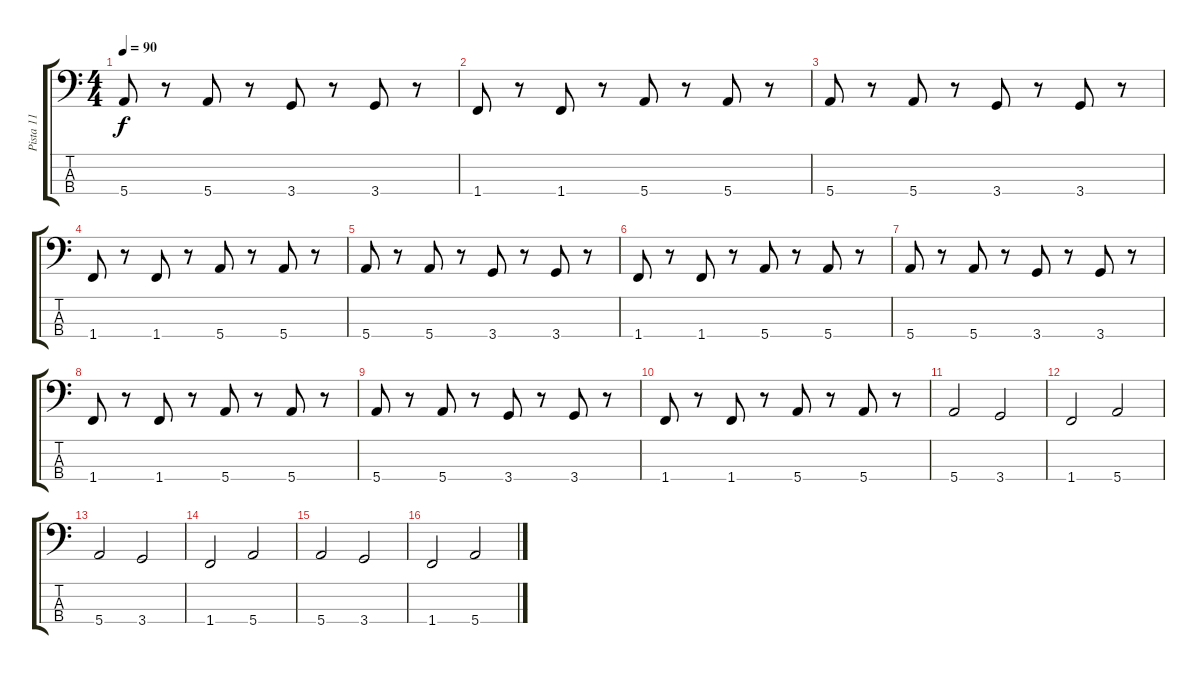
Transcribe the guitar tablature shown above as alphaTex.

\track ("Pista 11" "Pista 11") {instrument electricbassfinger}
\staff {score tabs}
\tuning (G2 D2 A1 E1) {hide}
\ts (4 4)
\tempo 90
\clef f4
\ks c
5.4.8{dy f} r.8 5.4.8 r.8 3.4.8 r.8 3.4.8 r.8 |
1.4.8 r.8 1.4.8 r.8 5.4.8 r.8 5.4.8 r.8 |
5.4.8 r.8 5.4.8 r.8 3.4.8 r.8 3.4.8 r.8 |
1.4.8 r.8 1.4.8 r.8 5.4.8 r.8 5.4.8 r.8 |
5.4.8 r.8 5.4.8 r.8 3.4.8 r.8 3.4.8 r.8 |
1.4.8 r.8 1.4.8 r.8 5.4.8 r.8 5.4.8 r.8 |
5.4.8 r.8 5.4.8 r.8 3.4.8 r.8 3.4.8 r.8 |
1.4.8 r.8 1.4.8 r.8 5.4.8 r.8 5.4.8 r.8 |
5.4.8 r.8 5.4.8 r.8 3.4.8 r.8 3.4.8 r.8 |
1.4.8 r.8 1.4.8 r.8 5.4.8 r.8 5.4.8 r.8 |
5.4.2 3.4.2 |
1.4.2 5.4.2 |
5.4.2 3.4.2 |
1.4.2 5.4.2 |
5.4.2 3.4.2 |
1.4.2 5.4.2
